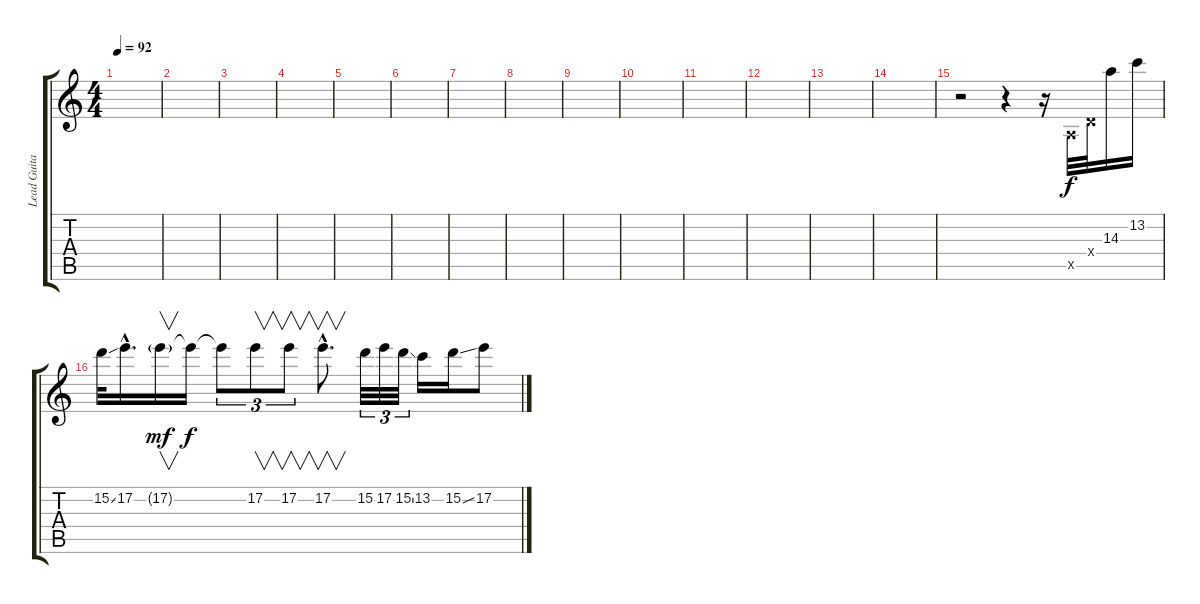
\track ("Lead Guitar" "Lead Guita") {instrument distortionguitar}
\staff {score tabs}
\tuning (E4 B3 G3 D3 A2 E2) {hide}
\ts (4 4)
\tempo 92
\clef g2
\ks c
|
|
|
|
|
|
|
|
|
|
|
|
|
|
r.2 r.4 r.16 0.5{x}.32 0.4{x}.32 14.3.16 13.2.16 |
15.2{ss}.32 17.2{hac}.16{d} 17.2{g}.16{v dy mf} 17.2{t}.16{dy f} 17.2{t}.8{tu (3 2)} 17.2.8{v tu (3 2)} 17.2.8{v tu (3 2)} 17.2{hac}.8{v d} 15.2.32{tu (3 2)} 17.2.32{tu (3 2)} 15.2{ss}.32{tu (3 2)} 13.2.16 15.2{ss}.16 17.2.8
